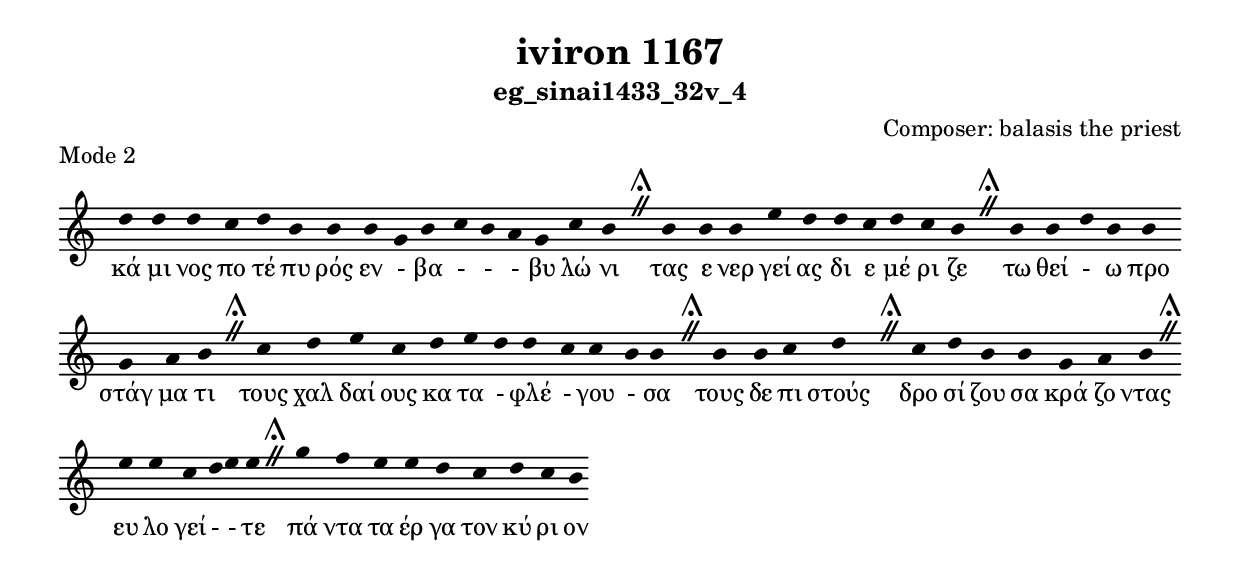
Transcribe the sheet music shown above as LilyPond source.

\include "gregorian.ly"

	\header {
 	  title = "iviron 1167"
	  subtitle = "eg_sinai1433_32v_4"
	  composer = "Composer: balasis the priest"
	  piece = "Mode 2"
	}

	chant = {
	  d''4 d''4 d''4 c''4 d''4 b'4 b'4 b'4 g'4 b'4 c''4 b'4 a'4 g'4 c''4 b'4 \divisioMaior
 b'4 b'4 b'4 e''4 d''4 d''4 c''4 d''4 c''4 b'4 \divisioMaior
 b'4 b'4 d''4 b'4 b'4 g'4 a'4 b'4 \divisioMaior
 c''4 d''4 e''4 c''4 d''4 e''4 d''4 d''4 c''4 c''4 b'4 b'4 \divisioMaior
 b'4 b'4 c''4 d''4 \divisioMaior
 c''4 d''4 b'4 b'4 g'4 a'4 b'4 \divisioMaior
 e''4 e''4 c''4 d''4 e''4 e''4 \divisioMaior
 g''4 f''4 e''4 e''4 d''4 c''4 d''4 c''4 b'4\finalis
	}

	verba = \lyricmode {κά μι νος πο τέ πυ ρός εν - βα -  -  - βυ λώ νι 
τας ε νερ γεί ας δι ε μέ ρι ζε 
τω θεί - ω προ στάγ μα τι 
τους χαλ δαί ους κα τα - φλέ - γου - σα 
τους δε πι στούς 
δρο σί ζου σα κρά ζο ντας 
ευ λο γεί -  - τε 
πά ντα τα έρ γα τον κύ ρι ον 
	}


	\score {
	  \new Staff <<
	  \new Voice = "melody" \chant
	  \new Lyrics = "one" \lyricsto melody \verba
	  >>
	  \layout {
	    \context {
	      \Staff
	      \remove "Time_signature_engraver"
	      \remove "Bar_engraver"
	    }
	    \context {
	      \Voice
	      \remove "Stem_engraver"
	    }
	  }
	}